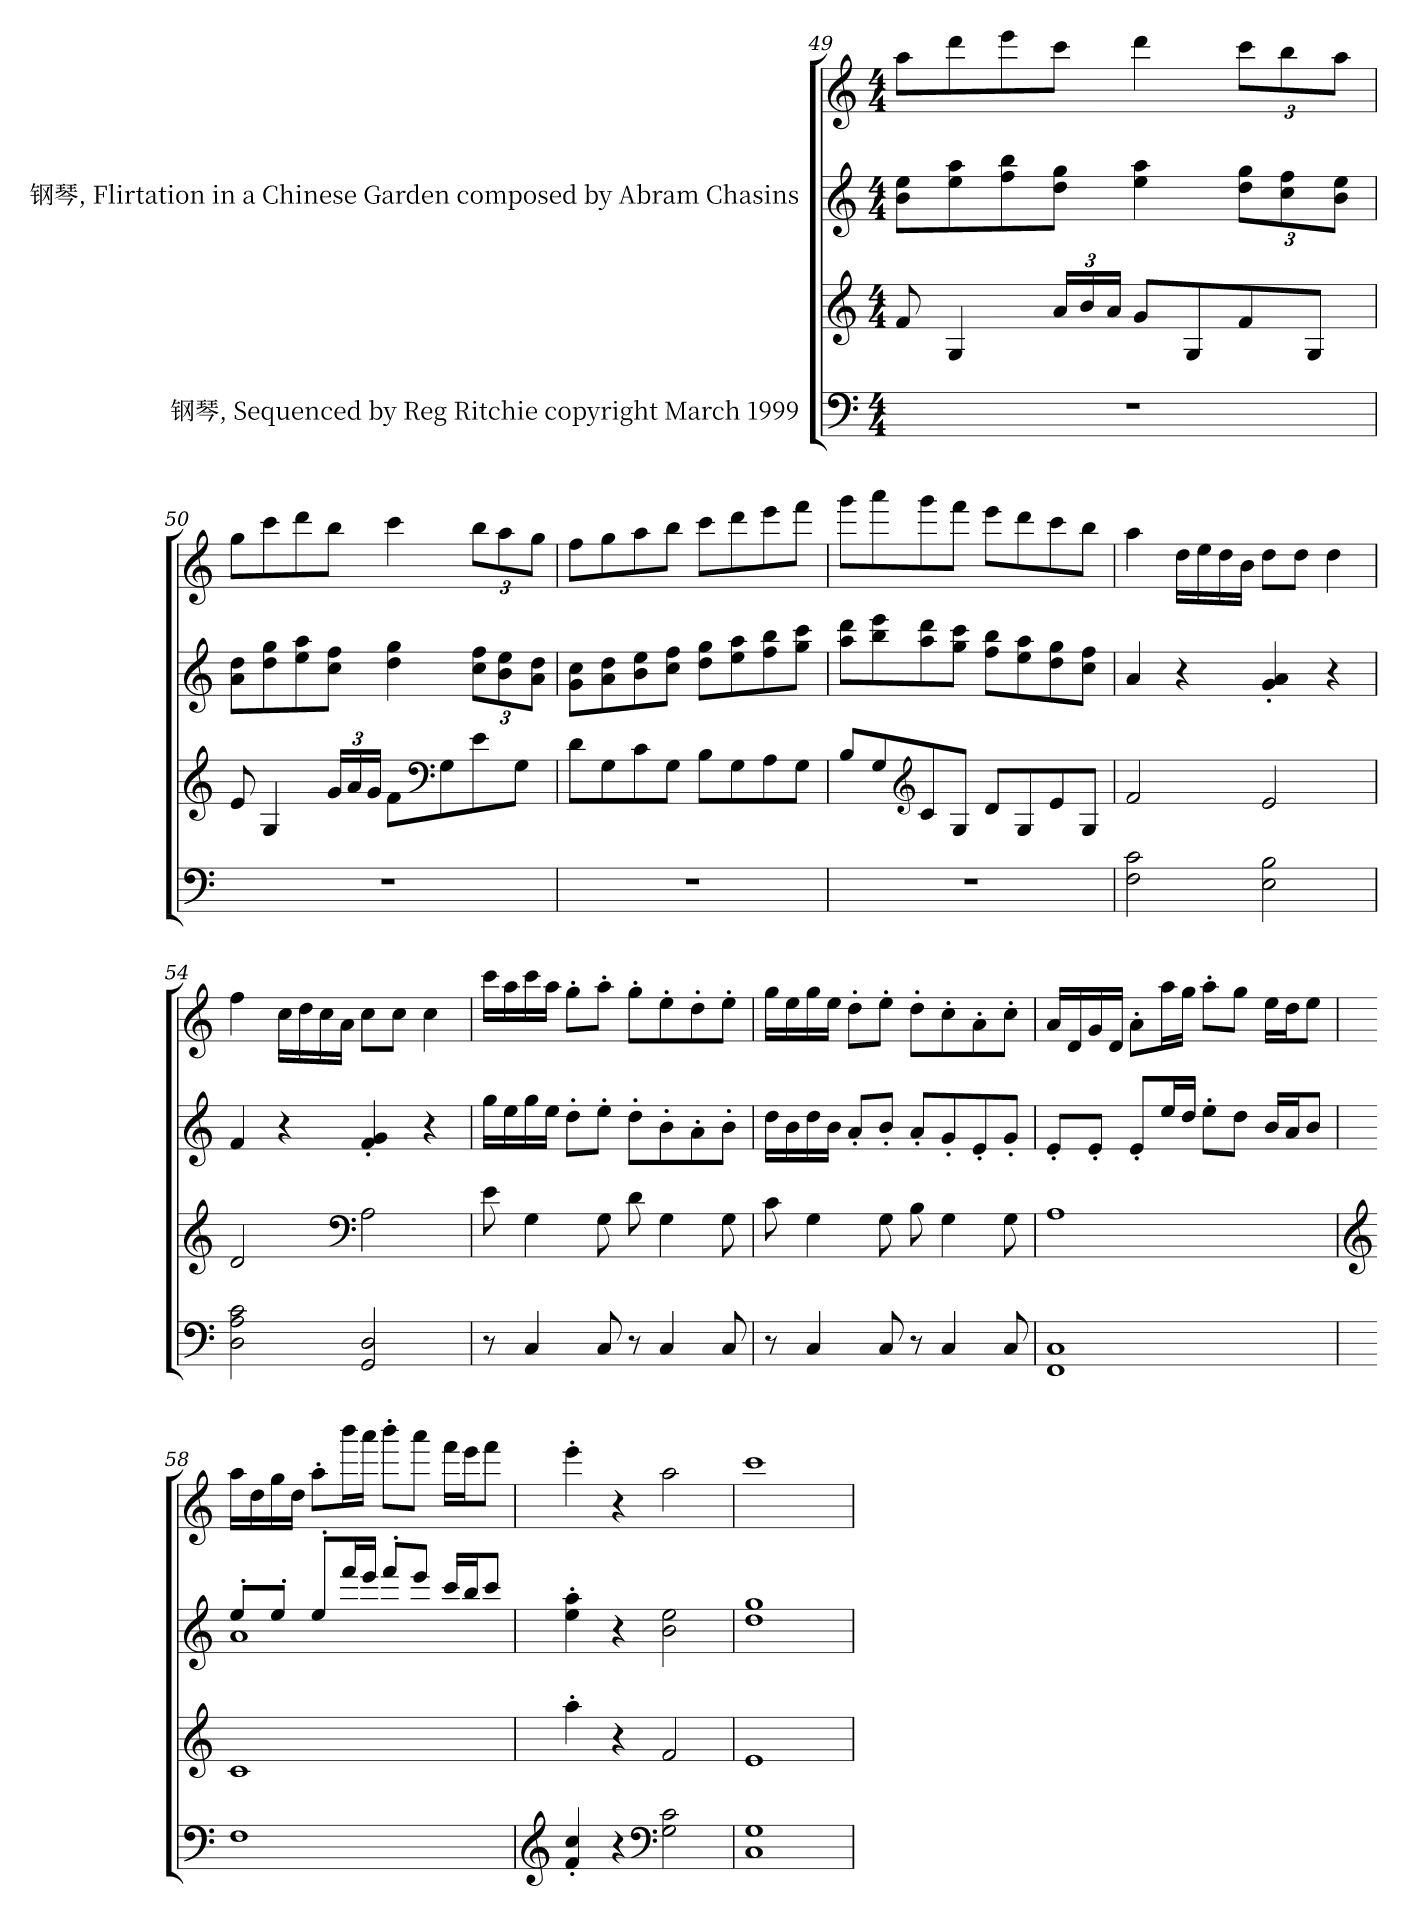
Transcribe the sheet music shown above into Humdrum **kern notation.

**kern	**kern	**kern	**kern
*part2	*part2	*part1	*part1
*staff4	*staff3	*staff2	*staff1
*I"钢琴, Sequenced by Reg Ritchie copyright March 1999	*	*I"钢琴, Flirtation in a Chinese Garden composed by Abram Chasins	*
*clefF4	*clefG2	*clefG2	*clefG2
*k[]	*k[]	*k[]	*k[]
*M4/4	*M4/4	*M4/4	*M4/4
=49	=49	=49	=49
1r	8f/	8b\ 8ee\L	8aa\L
.	4G/	8ee\ 8aa\	8ddd\
.	.	8ff\ 8bb\	8eee\
*	*Xbrackettup	*	*
.	24a/LL	8dd\ 8gg\J	8ccc\J
.	24b/	.	.
.	24a/JJ	.	.
.	8g/L	4ee\ 4aa\	4ddd\
.	8G/	.	.
*	*	*Xbrackettup	*Xbrackettup
.	8f/	12dd\ 12gg\L	12ccc\L
.	.	12cc\ 12ff\	12bb\
.	8G/J	.	.
.	.	12b\ 12ee\J	12aa\J
!!LO:PB:g=z
=50	=50	=50	=50
1r	8e/	8a\ 8dd\L	8gg\L
.	4G/	8dd\ 8gg\	8ccc\
.	.	8ee\ 8aa\	8ddd\
.	24g/LL	8cc\ 8ff\J	8bb\J
.	24a/	.	.
.	24g/JJ	.	.
.	8f\L	4dd\ 4gg\	4ccc\
*	*clefF4	*	*
.	8G\	.	.
.	8e\	12cc\ 12ff\L	12bb\L
.	.	12b\ 12ee\	12aa\
.	8G\J	.	.
.	.	12a\ 12dd\J	12gg\J
=51	=51	=51	=51
1r	8d\L	8g\ 8cc\L	8ff\L
.	8G\	8a\ 8dd\	8gg\
.	8c\	8b\ 8ee\	8aa\
.	8G\J	8cc\ 8ff\J	8bb\J
.	8B\L	8dd\ 8gg\L	8ccc\L
.	8G\	8ee\ 8aa\	8ddd\
.	8A\	8ff\ 8bb\	8eee\
.	8G\J	8gg\ 8ccc\J	8fff\J
=52	=52	=52	=52
1r	8B/L	8aa\ 8ddd\L	8ggg\L
.	8G/	8bb\ 8eee\	8aaa\
*	*clefG2	*	*
.	8c/	8aa\ 8ddd\	8ggg\
.	8G/J	8gg\ 8ccc\J	8fff\J
.	8d/L	8ff\ 8bb\L	8eee\L
.	8G/	8ee\ 8aa\	8ddd\
.	8e/	8dd\ 8gg\	8ccc\
.	8G/J	8cc\ 8ff\J	8bb\J
!!LO:LB:g=z
=53	=53	=53	=53
2F\ 2c\	2f/	4a/	4aa\
.	.	4r	16dd\LL
.	.	.	16ee\
.	.	.	16dd\
.	.	.	16b\JJ
2E\ 2B\	2e/	4g/' 4a/'	8dd\L
.	.	.	8dd\J
.	.	4r	4dd\
=54	=54	=54	=54
2D\ 2A\ 2c\	2d/	4f/	4ff\
.	.	4r	16cc\LL
.	.	.	16dd\
.	.	.	16cc\
.	.	.	16a\JJ
*	*clefF4	*	*
2GG/ 2D/	2A\	4f/' 4g/'	8cc\L
.	.	.	8cc\J
.	.	4r	4cc\
=55	=55	=55	=55
*	*	*	*MM130
8r	8e\	16gg\LL	16ccc\LL
.	.	16ee\	16aa\
4C/	4G\	16gg\	16ccc\
.	.	16ee\JJ	16aa\JJ
.	.	8dd'\L	8gg'\L
8C/	8G\	8ee'\J	8aa'\J
8r	8d\	8dd'\L	8gg'\L
4C/	4G\	8b'\	8ee'\
.	.	8a'\	8dd'\
8C/	8G\	8b'\J	8ee'\J
=56	=56	=56	=56
8r	8c\	16dd\LL	16gg\LL
.	.	16b\	16ee\
4C/	4G\	16dd\	16gg\
.	.	16b\JJ	16ee\JJ
.	.	8a'/L	8dd'\L
8C/	8G\	8b'/J	8ee'\J
8r	8B\	8a'/L	8dd'\L
4C/	4G\	8g'/	8cc'\
.	.	8e'/	8a'\
8C/	8G\	8g'/J	8cc'\J
!!LO:LB:g=z
=57	=57	=57	=57
1FF 1C	1A	8e'/L	16a/LL
.	.	.	16d/
.	.	8e'/J	16g/
.	.	.	16d/JJ
.	.	8e'/L	8a'\L
.	.	16ee/L	16aa\L
.	.	16dd/JJ	16gg\JJ
.	.	8ee'\L	8aa'\L
.	.	8dd\J	8gg\J
.	.	16b/LL	16ee\LL
.	.	16a/J	16dd\J
.	.	8b/J	8ee\J
=58	=58	=58	=58
*	*clefG2	*	*
*	*	*^	*
1F	1c	8ee'/L	1a	16aa\LL
.	.	.	.	16dd\
.	.	8ee'/J	.	16gg\
.	.	.	.	16dd\JJ
.	.	8ee'/L	.	8aa'\L
.	.	16fff/L	.	16bbb\L
.	.	16eee/JJ	.	16aaa\JJ
.	.	8fff'/L	.	8bbb'\L
.	.	8eee/J	.	8aaa\J
.	.	16ccc/LL	.	16fff\LL
.	.	16bb/J	.	16eee\J
.	.	8ccc/J	.	8fff\J
*	*	*v	*v	*
=59	=59	=59	=59
*clefG2	*	*	*
4f/' 4cc/'	4aa'\	4ee\' 4aa\'	4eee'\
4r	4r	4r	4r
*clefF4	*	*	*
2G\ 2c\	2f/	2b\ 2ee\	2aa\
=60	=60	=60	=60
1C 1G	1e	1dd 1gg	1ccc
=	=	=	=
*-	*-	*-	*-
